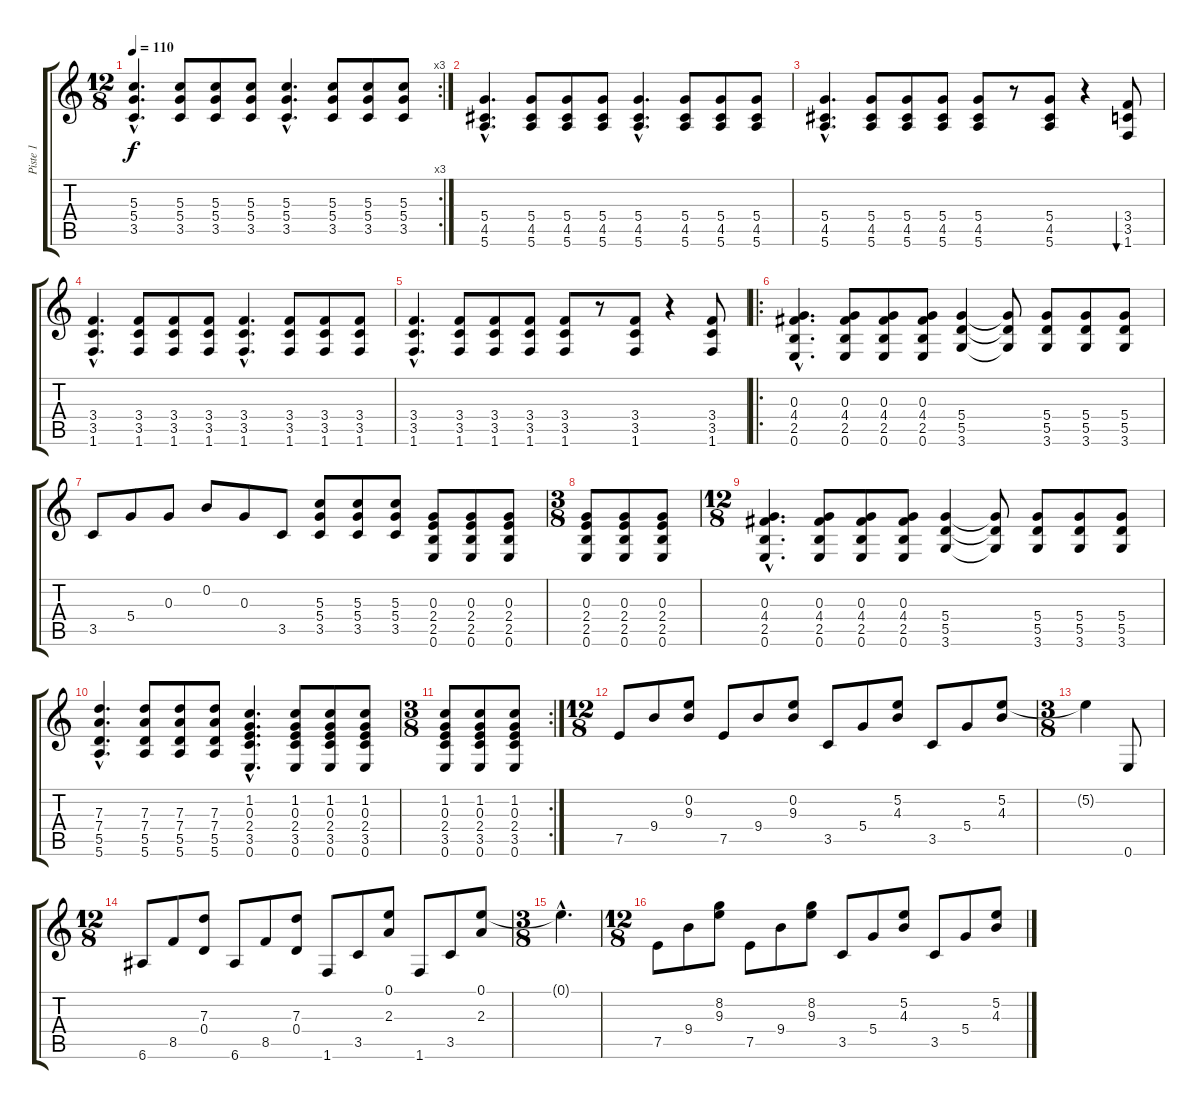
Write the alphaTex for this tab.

\track ("Piste 1" "Piste 1") {instrument acousticguitarnylon}
\staff {score tabs}
\tuning (E4 B3 G3 D3 A2 E2) {hide}
\rc 3
\ts (12 8)
\tempo 110
\clef g2
\ks c
(5.3{hac} 5.4{hac} 3.5{hac}).4{d dy f} (5.3 5.4 3.5).8 (5.3 5.4 3.5).8 (5.3 5.4 3.5).8 (5.3{hac} 5.4{hac} 3.5{hac}).4{d} (5.3 5.4 3.5).8 (5.3 5.4 3.5).8 (5.3 5.4 3.5).8 |
(5.4{hac} 4.5{hac} 5.6{hac}).4{d} (5.4 4.5 5.6).8 (5.4 4.5 5.6).8 (5.4 4.5 5.6).8 (5.4{hac} 4.5{hac} 5.6{hac}).4{d} (5.4 4.5 5.6).8 (5.4 4.5 5.6).8 (5.4 4.5 5.6).8 |
(5.4{hac} 4.5{hac} 5.6{hac}).4{d} (5.4 4.5 5.6).8 (5.4 4.5 5.6).8 (5.4 4.5 5.6).8 (5.4 4.5 5.6).8 r.8 (5.4 4.5 5.6).8 r.4 (3.4 3.5 1.6).8{bu 240} |
(3.4{hac} 3.5{hac} 1.6{hac}).4{d} (3.4 3.5 1.6).8 (3.4 3.5 1.6).8 (3.4 3.5 1.6).8 (3.4{hac} 3.5{hac} 1.6{hac}).4{d} (3.4 3.5 1.6).8 (3.4 3.5 1.6).8 (3.4 3.5 1.6).8 |
(3.4{hac} 3.5{hac} 1.6{hac}).4{d} (3.4 3.5 1.6).8 (3.4 3.5 1.6).8 (3.4 3.5 1.6).8 (3.4 3.5 1.6).8 r.8 (3.4 3.5 1.6).8 r.4 (3.4 3.5 1.6).8 |
\ro
(0.3{hac} 4.4{hac} 2.5{hac} 0.6{hac}).4{d} (0.3 4.4 2.5 0.6).8 (0.3 4.4 2.5 0.6).8 (0.3 4.4 2.5 0.6).8 (5.4 5.5 3.6).4 (5.4{t} 5.5{t} 3.6{t}).8 (5.4 5.5 3.6).8 (5.4 5.5 3.6).8 (5.4 5.5 3.6).8 |
3.5.8 5.4.8 0.3.8 0.2.8 0.3.8 3.5.8 (5.3 5.4 3.5).8 (5.3 5.4 3.5).8 (5.3 5.4 3.5).8 (0.3 2.4 2.5 0.6).8 (0.3 2.4 2.5 0.6).8 (0.3 2.4 2.5 0.6).8 |
\ts (3 8)
(0.3 2.4 2.5 0.6).8 (0.3 2.4 2.5 0.6).8 (0.3 2.4 2.5 0.6).8 |
\ts (12 8)
(0.3{hac} 4.4{hac} 2.5{hac} 0.6{hac}).4{d} (0.3 4.4 2.5 0.6).8 (0.3 4.4 2.5 0.6).8 (0.3 4.4 2.5 0.6).8 (5.4 5.5 3.6).4 (5.4{t} 5.5{t} 3.6{t}).8 (5.4 5.5 3.6).8 (5.4 5.5 3.6).8 (5.4 5.5 3.6).8 |
(7.3{hac} 7.4{hac} 5.5{hac} 5.6{hac}).4{d} (7.3 7.4 5.5 5.6).8 (7.3 7.4 5.5 5.6).8 (7.3 7.4 5.5 5.6).8 (1.2{hac} 0.3{hac} 2.4{hac} 3.5{hac} 0.6{hac}).4{d} (1.2 0.3 2.4 3.5 0.6).8 (1.2 0.3 2.4 3.5 0.6).8 (1.2 0.3 2.4 3.5 0.6).8 |
\rc 2
\ts (3 8)
(1.2 0.3 2.4 3.5 0.6).8 (1.2 0.3 2.4 3.5 0.6).8 (1.2 0.3 2.4 3.5 0.6).8 |
\ts (12 8)
7.5.8 9.4.8 (0.2 9.3).8 7.5.8 9.4.8 (0.2 9.3).8 3.5.8 5.4.8 (5.2 4.3).8 3.5.8 5.4.8 (5.2 4.3).8 |
\ts (3 8)
5.2{t}.4 0.6.8 |
\ts (12 8)
6.6.8 8.5.8 (7.3 0.4).8 6.6.8 8.5.8 (7.3 0.4).8 1.6.8 3.5.8 (0.1 2.3).8 1.6.8 3.5.8 (0.1 2.3).8 |
\ts (3 8)
0.1{hac t}.4{d} |
\ts (12 8)
7.5.8 9.4.8 (8.2 9.3).8 7.5.8 9.4.8 (8.2 9.3).8 3.5.8 5.4.8 (5.2 4.3).8 3.5.8 5.4.8 (5.2 4.3).8
